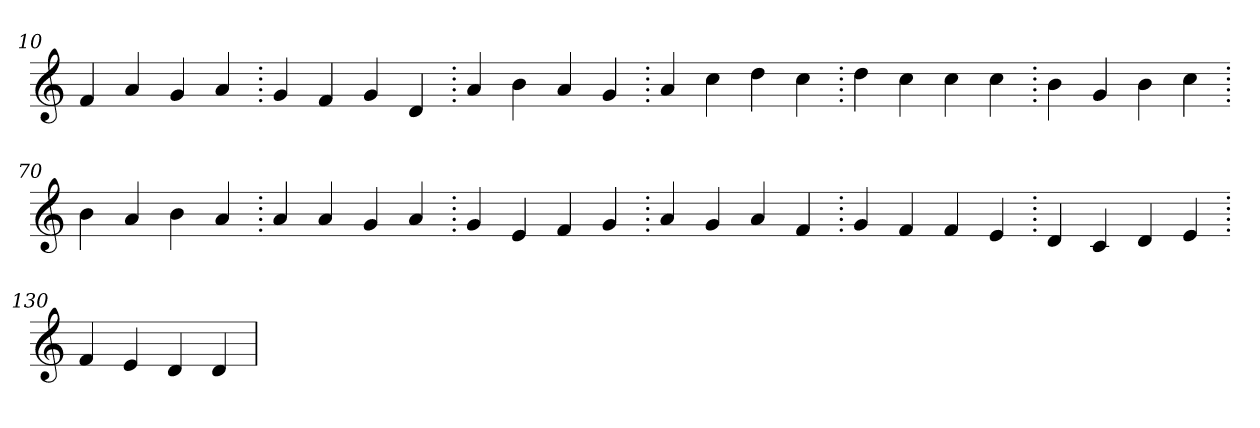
**kern
*part1
*staff1
*clefG2
=10.
4f
4a
4g
4a
=20.
4g
4f
4g
4d
=30.
4a
4b
4a
4g
=40.
4a
4cc
4dd
4cc
=50.
4dd
4cc
4cc
4cc
=60.
4b
4g
4b
4cc
=70.
4b
4a
4b
4a
=80.
4a
4a
4g
4a
=90.
4g
4e
4f
4g
=100.
4a
4g
4a
4f
=110.
4g
4f
4f
4e
=120.
4d
4c
4d
4e
=130.
4f
4e
4d
4d
=
*-
